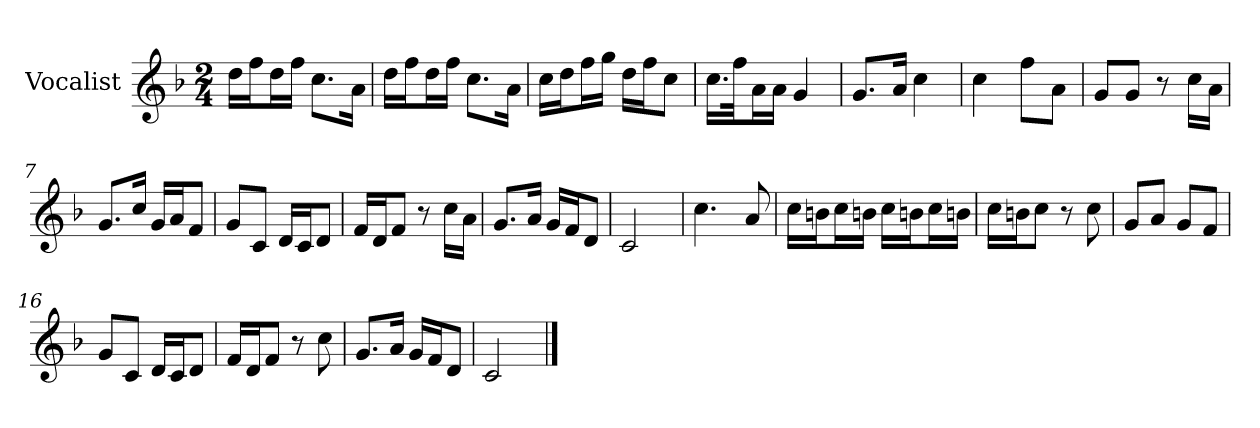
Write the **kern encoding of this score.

**kern
*part1
*staff1
*I"Vocalist
*k[b-]
*F:
*M2/4
=
16ddLL
16ffJ
16ddL
16ffJJ
8.ccL
16aJk
=1
16ddLL
16ffJ
16ddL
16ffJJ
8.ccL
16aJk
=2
16ccLL
16ddJ
16ffL
16ggJJ
16ddLL
16ffJ
8ccJ
=3
16.ccLL
32ffJk
16aL
16aJJ
4g
=4
8.gL
16aJk
4cc
=5
4cc
8ffL
8aJ
=6
8gL
8gJ
8r
16ccLL
16aJJ
=7
8.gL
16ccJk
16gLL
16aJ
8fJ
=8
8gL
8cJ
16dLL
16cJ
8dJ
=9
16fLL
16dJ
8fJ
8r
16ccLL
16aJJ
=10
8.gL
16aJk
16gLL
16fJ
8dJ
=11
2c
=12
4.cc
8a
=13
16ccLL
16bnJ
16ccL
16bnJJ
16ccLL
16bnJ
16ccL
16bnJJ
=14
16ccLL
16bnJ
8ccJ
8r
8cc
=15
8gL
8aJ
8gL
8fJ
=16
8gL
8cJ
16dLL
16cJ
8dJ
=17
16fLL
16dJ
8fJ
8r
8cc
=18
8.gL
16aJk
16gLL
16fJ
8dJ
=19
2c
==
*-
